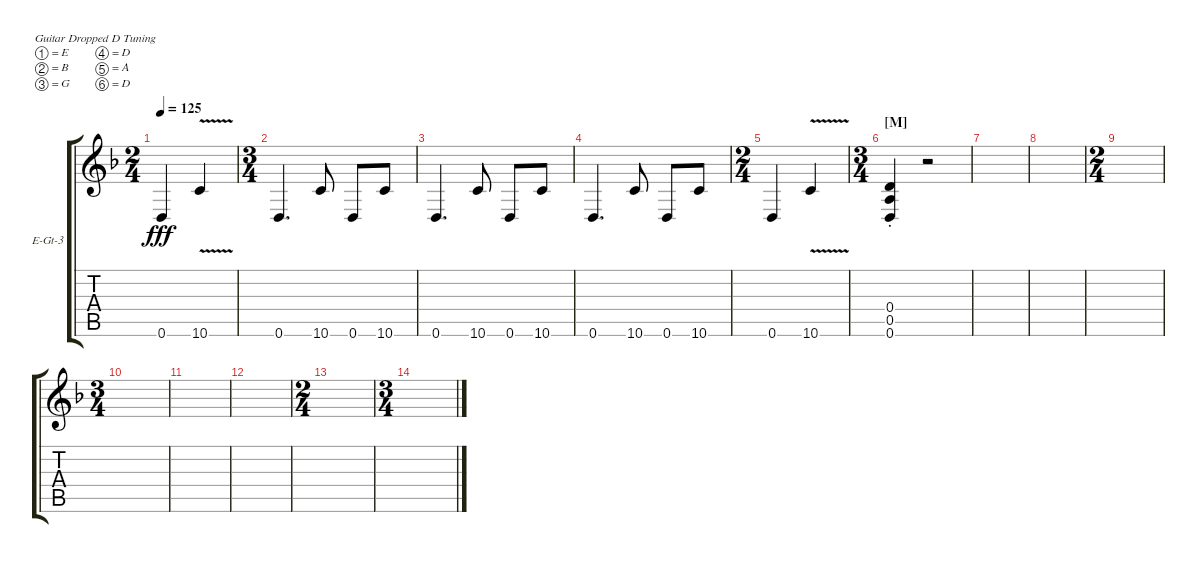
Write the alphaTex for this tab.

\defaultSystemsLayout 4
\bracketExtendMode groupsimilarinstruments
\firstSystemTrackNameOrientation horizontal
\otherSystemsTrackNameOrientation horizontal
\track ("Electric Guitar 3" "E-Gt-3") {instrument distortionguitar}
\staff {score tabs}
\tuning (E4 B3 G3 D3 A2 D2)
\ts (2 4)
\tempo 125
\clef g2
\ks f
0.6.4{dy fff} 10.6{v}.4 |
\ts (3 4)
0.6.4{d} 10.6.8 0.6.8 10.6.8 |
0.6.4{d} 10.6.8 0.6.8 10.6.8 |
0.6.4{d} 10.6.8 0.6.8 10.6.8 |
\ts (2 4)
0.6.4 10.6{v}.4 |
\ts (3 4)
\section ("M" "")
(0.6{st} 0.5{st} 0.4{st}).4 r.2 |
|
|
\ts (2 4)
|
\ts (3 4)
|
|
|
\ts (2 4)
|
\ts (3 4)
